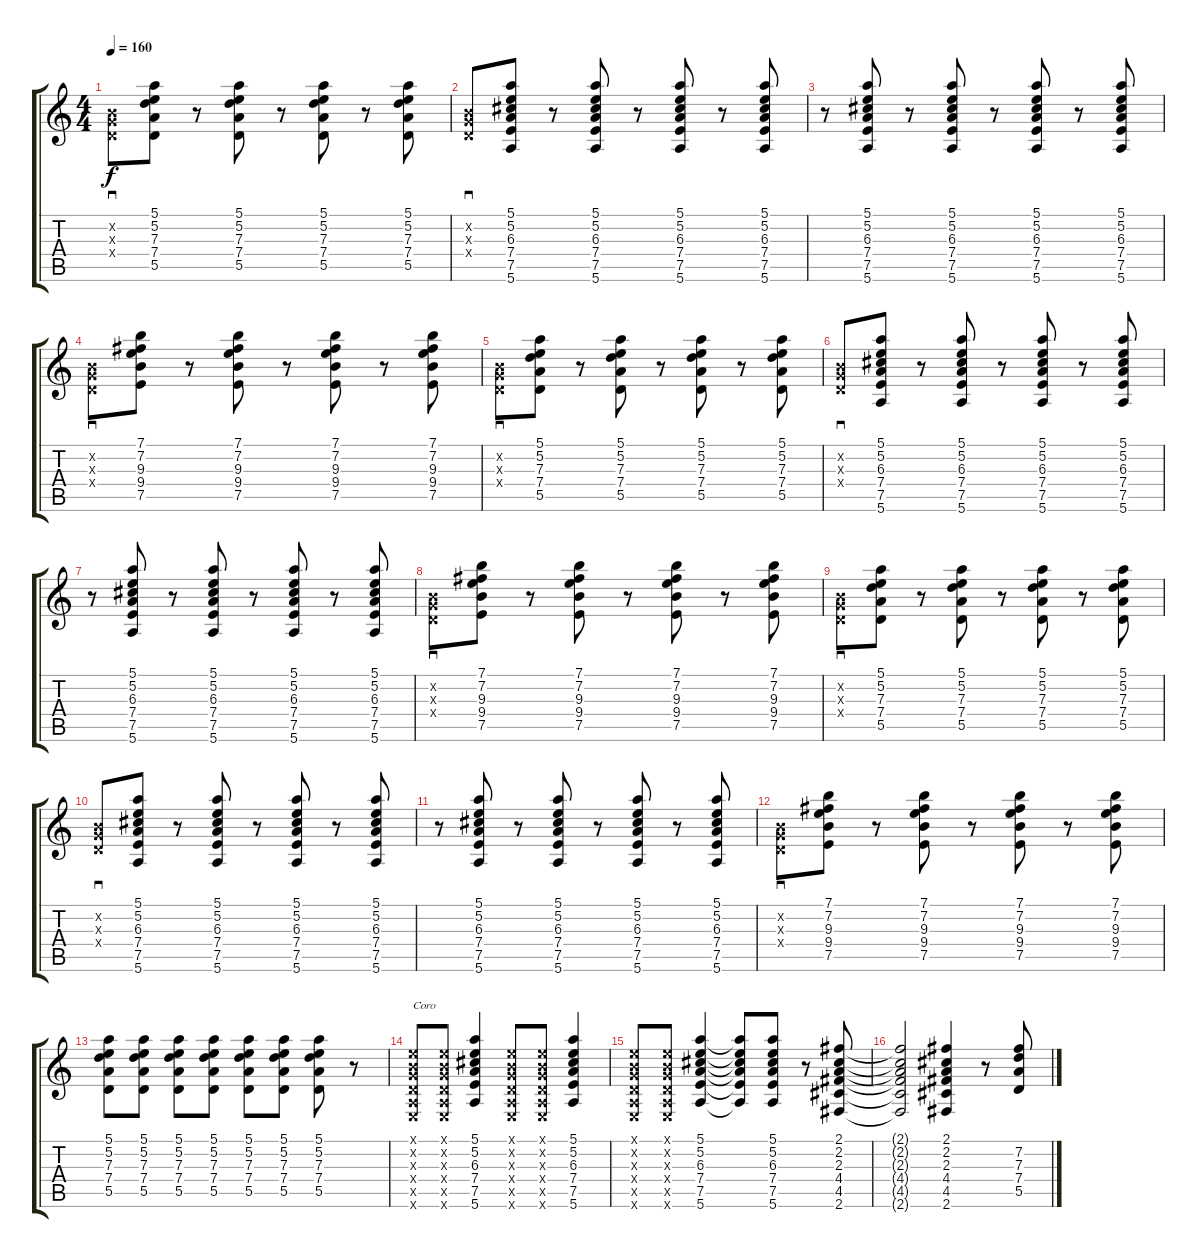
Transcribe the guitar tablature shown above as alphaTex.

\track "" {instrument electricguitarclean}
\staff {score tabs}
\tuning (E4 B3 G3 D3 A2 E2) {hide}
\ts (4 4)
\tempo 160
\clef g2
\ks c
(0.2{x} 0.3{x} 0.4{x}).8{sd dy f} (5.1 5.2 7.3 7.4 5.5).8 r.8 (5.1 5.2 7.3 7.4 5.5).8 r.8 (5.1 5.2 7.3 7.4 5.5).8 r.8 (5.1 5.2 7.3 7.4 5.5).8 |
(0.2{x} 0.3{x} 0.4{x}).8{sd} (5.1 5.2 6.3 7.4 7.5 5.6).8 r.8 (5.1 5.2 6.3 7.4 7.5 5.6).8 r.8 (5.1 5.2 6.3 7.4 7.5 5.6).8 r.8 (5.1 5.2 6.3 7.4 7.5 5.6).8 |
r.8 (5.1 5.2 6.3 7.4 7.5 5.6).8 r.8 (5.1 5.2 6.3 7.4 7.5 5.6).8 r.8 (5.1 5.2 6.3 7.4 7.5 5.6).8 r.8 (5.1 5.2 6.3 7.4 7.5 5.6).8 |
(0.2{x} 0.3{x} 0.4{x}).8{sd} (7.1 7.2 9.3 9.4 7.5).8 r.8 (7.1 7.2 9.3 9.4 7.5).8 r.8 (7.1 7.2 9.3 9.4 7.5).8 r.8 (7.1 7.2 9.3 9.4 7.5).8 |
(0.2{x} 0.3{x} 0.4{x}).8{sd} (5.1 5.2 7.3 7.4 5.5).8 r.8 (5.1 5.2 7.3 7.4 5.5).8 r.8 (5.1 5.2 7.3 7.4 5.5).8 r.8 (5.1 5.2 7.3 7.4 5.5).8 |
(0.2{x} 0.3{x} 0.4{x}).8{sd} (5.1 5.2 6.3 7.4 7.5 5.6).8 r.8 (5.1 5.2 6.3 7.4 7.5 5.6).8 r.8 (5.1 5.2 6.3 7.4 7.5 5.6).8 r.8 (5.1 5.2 6.3 7.4 7.5 5.6).8 |
r.8 (5.1 5.2 6.3 7.4 7.5 5.6).8 r.8 (5.1 5.2 6.3 7.4 7.5 5.6).8 r.8 (5.1 5.2 6.3 7.4 7.5 5.6).8 r.8 (5.1 5.2 6.3 7.4 7.5 5.6).8 |
(0.2{x} 0.3{x} 0.4{x}).8{sd} (7.1 7.2 9.3 9.4 7.5).8 r.8 (7.1 7.2 9.3 9.4 7.5).8 r.8 (7.1 7.2 9.3 9.4 7.5).8 r.8 (7.1 7.2 9.3 9.4 7.5).8 |
(0.2{x} 0.3{x} 0.4{x}).8{sd} (5.1 5.2 7.3 7.4 5.5).8 r.8 (5.1 5.2 7.3 7.4 5.5).8 r.8 (5.1 5.2 7.3 7.4 5.5).8 r.8 (5.1 5.2 7.3 7.4 5.5).8 |
(0.2{x} 0.3{x} 0.4{x}).8{sd} (5.1 5.2 6.3 7.4 7.5 5.6).8 r.8 (5.1 5.2 6.3 7.4 7.5 5.6).8 r.8 (5.1 5.2 6.3 7.4 7.5 5.6).8 r.8 (5.1 5.2 6.3 7.4 7.5 5.6).8 |
r.8 (5.1 5.2 6.3 7.4 7.5 5.6).8 r.8 (5.1 5.2 6.3 7.4 7.5 5.6).8 r.8 (5.1 5.2 6.3 7.4 7.5 5.6).8 r.8 (5.1 5.2 6.3 7.4 7.5 5.6).8 |
(0.2{x} 0.3{x} 0.4{x}).8{sd} (7.1 7.2 9.3 9.4 7.5).8 r.8 (7.1 7.2 9.3 9.4 7.5).8 r.8 (7.1 7.2 9.3 9.4 7.5).8 r.8 (7.1 7.2 9.3 9.4 7.5).8 |
(5.1 5.2 7.3 7.4 5.5).8 (5.1 5.2 7.3 7.4 5.5).8 (5.1 5.2 7.3 7.4 5.5).8 (5.1 5.2 7.3 7.4 5.5).8 (5.1 5.2 7.3 7.4 5.5).8 (5.1 5.2 7.3 7.4 5.5).8 (5.1 5.2 7.3 7.4 5.5).8 r.8 |
(0.1{x} 0.2{x} 0.3{x} 0.4{x} 0.5{x} 0.6{x}).8{txt "Coro"} (0.1{x} 0.2{x} 0.3{x} 0.4{x} 0.5{x} 0.6{x}).8 (5.1 5.2 6.3 7.4 7.5 5.6).4 (0.1{x} 0.2{x} 0.3{x} 0.4{x} 0.5{x} 0.6{x}).8 (0.1{x} 0.2{x} 0.3{x} 0.4{x} 0.5{x} 0.6{x}).8 (5.1 5.2 6.3 7.4 7.5 5.6).4 |
(0.1{x} 0.2{x} 0.3{x} 0.4{x} 0.5{x} 0.6{x}).8 (0.1{x} 0.2{x} 0.3{x} 0.4{x} 0.5{x} 0.6{x}).8 (5.1 5.2 6.3 7.4 7.5 5.6).4 (5.1{t} 5.2{t} 6.3{t} 7.4{t} 7.5{t} 5.6{t}).8 (5.1 5.2 6.3 7.4 7.5 5.6).8 r.8 (2.1 2.2 2.3 4.4 4.5 2.6).8 |
(2.1{t} 2.2{t} 2.3{t} 4.4{t} 4.5{t} 2.6{t}).2 (2.1 2.2 2.3 4.4 4.5 2.6).4 r.8 (7.2 7.3 7.4 5.5).8
